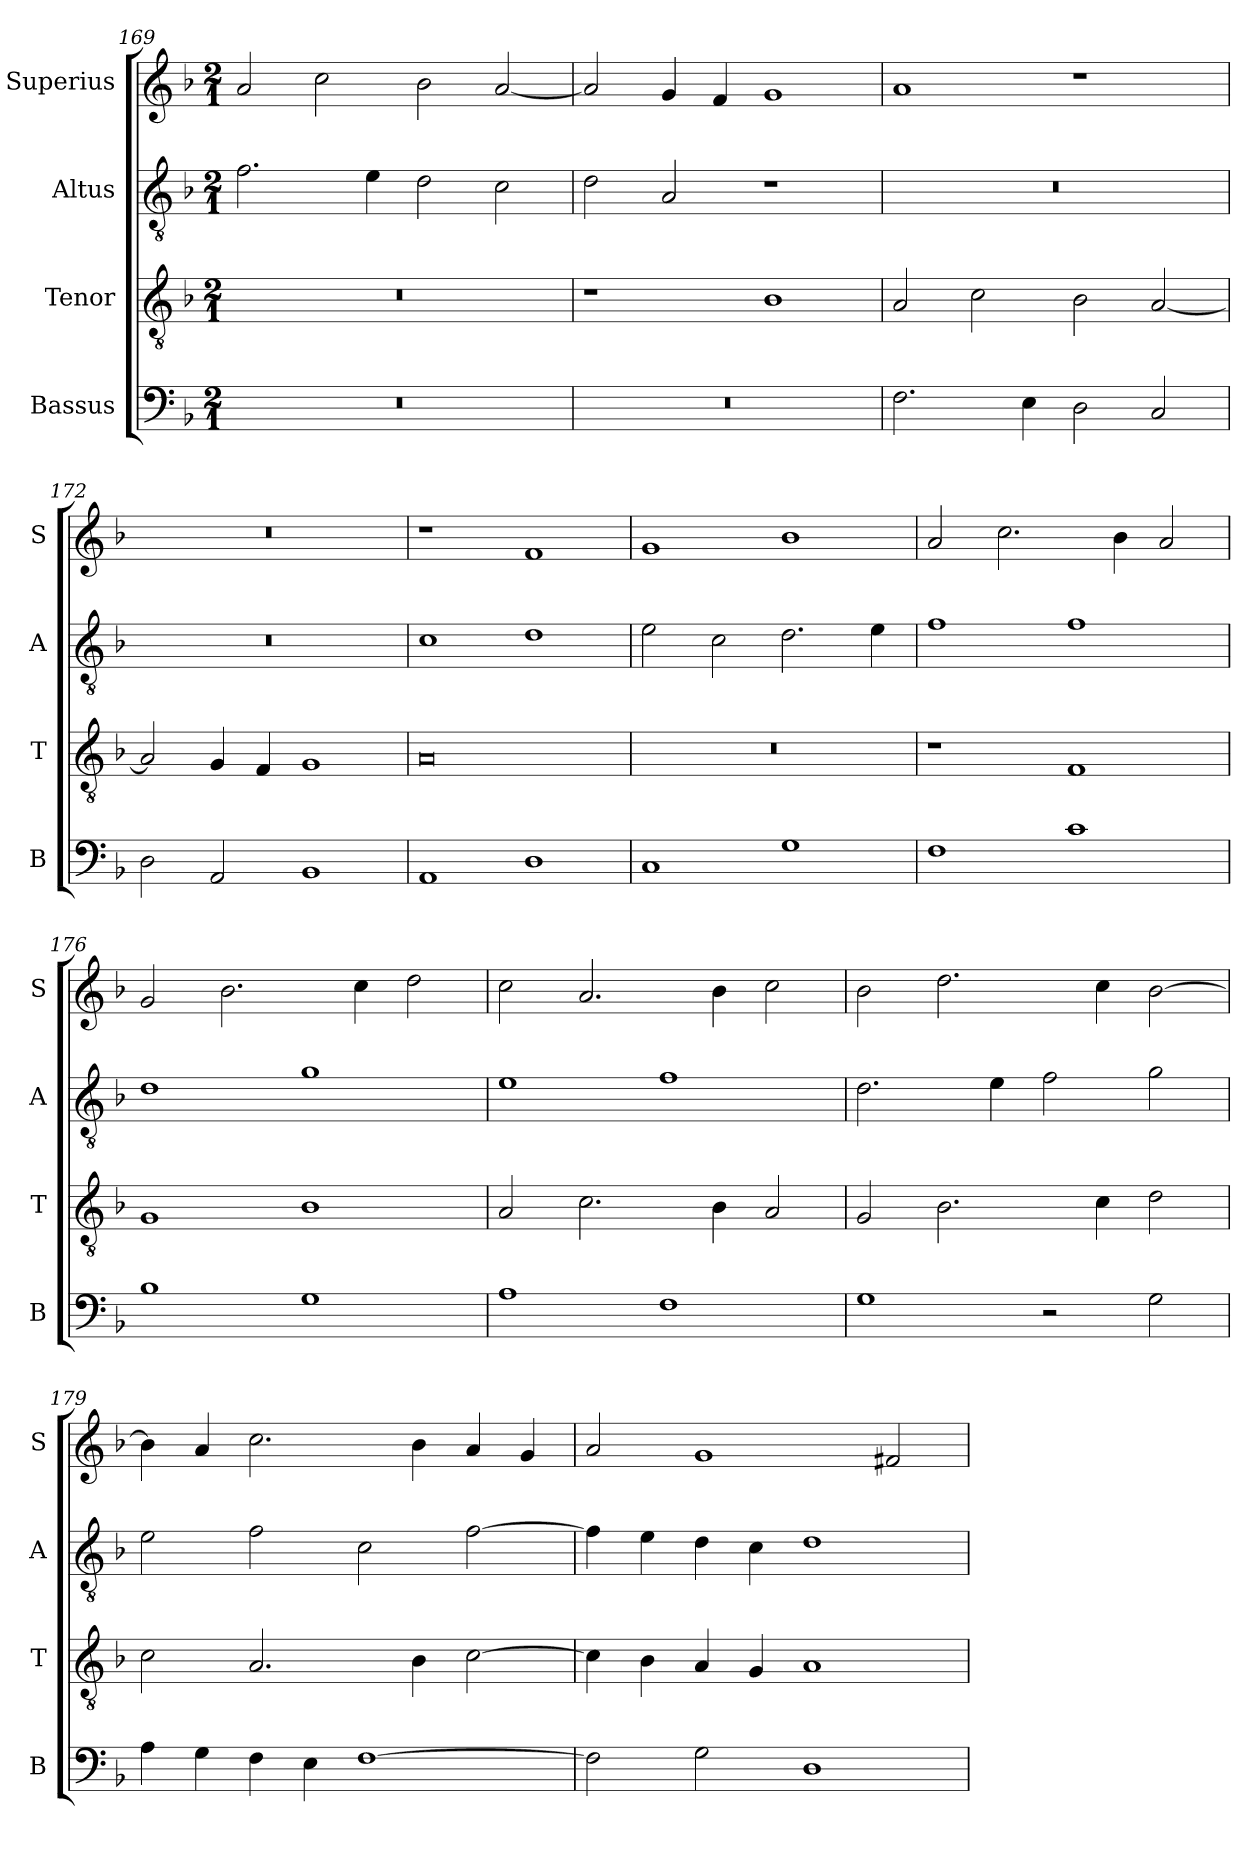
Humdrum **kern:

**kern	**kern	**kern	**kern
*part4	*part3	*part2	*part1
*staff4	*staff3	*staff2	*staff1
*I"Bassus	*I"Tenor	*I"Altus	*I"Superius
*I'B	*I'T	*I'A	*I'S
*clefF4	*clefGv2	*clefGv2	*clefG2
*k[b-]	*k[b-]	*k[b-]	*k[b-]
*M2/1	*M2/1	*M2/1	*M2/1
=169	=169	=169	=169
0r	0r	2.f\	2a/
.	.	.	2cc\
.	.	4e\	.
.	.	2d\	2b-\
.	.	2c\	[2a/
=170	=170	=170	=170
0r	1r	2d\	2a/]
.	.	2A/	4g/
.	.	.	4f/
.	1B-	1r	1g
=171	=171	=171	=171
2.F\	2A/	0r	1a
.	2c\	.	.
4E\	.	.	.
2D\	2B-\	.	1r
2C/	[2A/	.	.
=172	=172	=172	=172
2D\	2A/]	0r	0r
2AA/	4G/	.	.
.	4F/	.	.
1BB-	1G	.	.
=173	=173	=173	=173
1AA	0A	1c	1r
1D	.	1d	1f
=174	=174	=174	=174
1C	0r	2e\	1g
.	.	2c\	.
1G	.	2.d\	1b-
.	.	4e\	.
=175	=175	=175	=175
1F	1r	1f	2a/
.	.	.	2.cc\
1c	1F	1f	.
.	.	.	4b-\
.	.	.	2a/
=176	=176	=176	=176
1B-	1G	1d	2g/
.	.	.	2.b-\
1G	1B-	1g	.
.	.	.	4cc\
.	.	.	2dd\
=177	=177	=177	=177
1A	2A/	1e	2cc\
.	2.c\	.	2.a/
1F	.	1f	.
.	4B-\	.	4b-\
.	2A/	.	2cc\
=178	=178	=178	=178
1G	2G/	2.d\	2b-\
.	2.B-\	.	2.dd\
.	.	4e\	.
2r	.	2f\	.
.	4c\	.	4cc\
2G\	2d\	2g\	[2b-\
=179	=179	=179	=179
4A\	2c\	2e\	4b-\]
4G\	.	.	4a/
4F\	2.A/	2f\	2.cc\
4E\	.	.	.
[1F	.	2c\	.
.	4B-\	.	4b-\
.	[2c\	[2f\	4a/
.	.	.	4g/
=180	=180	=180	=180
2F\]	4c\]	4f\]	2a/
.	4B-\	4e\	.
2G\	4A/	4d\	1g
.	4G/	4c\	.
1D	1A	1d	.
.	.	.	2f#X/
=	=	=	=
*-	*-	*-	*-
